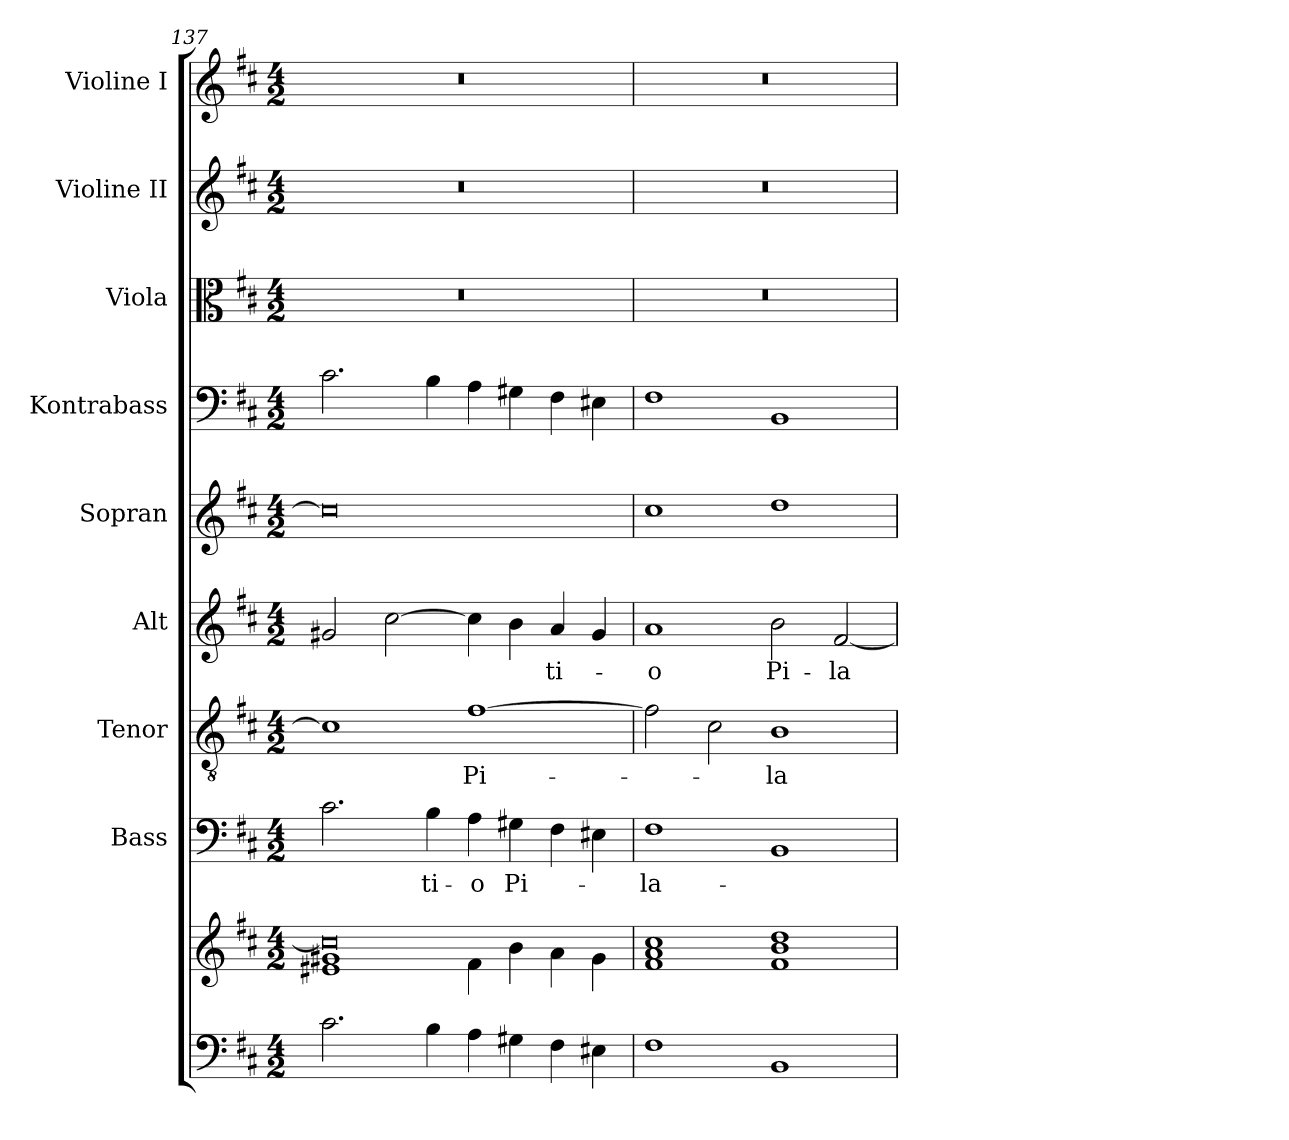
**kern	**kern	**kern	**text	**kern	**text	**kern	**text	**kern	**kern	**kern	**kern	**kern
*part9	*part9	*part8	*part8	*part7	*part7	*part6	*part6	*part5	*part4	*part3	*part2	*part1
*staff10	*staff9	*staff8	*staff8	*staff7	*staff7	*staff6	*staff6	*staff5	*staff4	*staff3	*staff2	*staff1
*	*	*I"Bass	*	*I"Tenor	*	*I"Alt	*	*I"Sopran	*I"Kontrabass	*I"Viola	*I"Violine II	*I"Violine I
*	*	*I'B.	*	*I'T.	*	*I'A.	*	*I'S.	*I'Kb.	*I'Vla.	*I'Vl. II	*I'Vl. I
*clefF4	*clefG2	*clefF4	*	*clefGv2	*	*clefG2	*	*clefG2	*clefF4	*clefC3	*clefG2	*clefG2
*	*	*	*	*	*	*	*	*	*ITrd7c12	*	*	*
*k[f#c#]	*k[f#c#]	*k[f#c#]	*	*k[f#c#]	*	*k[f#c#]	*	*k[f#c#]	*k[f#c#]	*k[f#c#]	*k[f#c#]	*k[f#c#]
*D:	*D:	*D:	*	*D:	*	*D:	*	*D:	*D:	*D:	*D:	*D:
*M4/2	*M4/2	*M4/2	*	*M4/2	*	*M4/2	*	*M4/2	*M4/2	*M4/2	*M4/2	*M4/2
=137	=137	=137	=137	=137	=137	=137	=137	=137	=137	=137	=137	=137
*	*^	*	*	*	*	*	*	*	*	*	*	*
2.c#\	0cc#]	1e#X 1g#X	2.c#\	.	1c#]	.	2g#X/	.	0cc#]	2.C#\	0r	0r	0r
.	.	.	.	.	.	.	[2cc#\	.	.	.	.	.	.
!	!	!	!	!LO:LY:b	!	!	!	!	!	!	!	!	!
4B\	.	.	4B\	-ti-	.	.	.	.	.	4BB\	.	.	.
!	!	!	!	!LO:LY:b	!	!LO:LY:b	!	!	!	!	!	!	!
4A\	.	4f#\	4A\	-o	[1f#	Pi-	4cc#\]	.	.	4AA\	.	.	.
!	!	!	!	!LO:LY:b	!	!	!	!	!	!	!	!	!
4G#X\	.	4b\	4G#X\	Pi-	.	.	4b\	.	.	4GG#X\	.	.	.
!	!	!	!	!	!	!	!	!LO:LY:b	!	!	!	!	!
4F#\	.	4a\	4F#\	.	.	.	4a/	-ti-	.	4FF#\	.	.	.
4E#X\	.	4g#\	4E#X\	.	.	.	4g#/	.	.	4EE#X\	.	.	.
!!LO:PB:g=z
=138	=138	=138	=138	=138	=138	=138	=138	=138	=138	=138	=138	=138	=138
!	!	!	!	!LO:LY:b	!	!	!	!LO:LY:b	!	!	!	!	!
*	*v	*v	*	*	*	*	*	*	*	*	*	*	*
1F#	1f# 1a 1cc#	1F#	-la-	2f#\]	.	1a	-o	1cc#	1FF#	0r	0r	0r
.	.	.	.	2c#\	.	.	.	.	.	.	.	.
!	!	!	!	!	!LO:LY:b	!	!LO:LY:b	!	!	!	!	!
1BB	1f# 1b 1dd	1BB	.	1B	-la-	2b\	Pi-	1dd	1BBB	.	.	.
!	!	!	!	!	!	!	!LO:LY:b	!	!	!	!	!
.	.	.	.	.	.	[2f#/	-la-	.	.	.	.	.
=	=	=	=	=	=	=	=	=	=	=	=	=
*-	*-	*-	*-	*-	*-	*-	*-	*-	*-	*-	*-	*-
